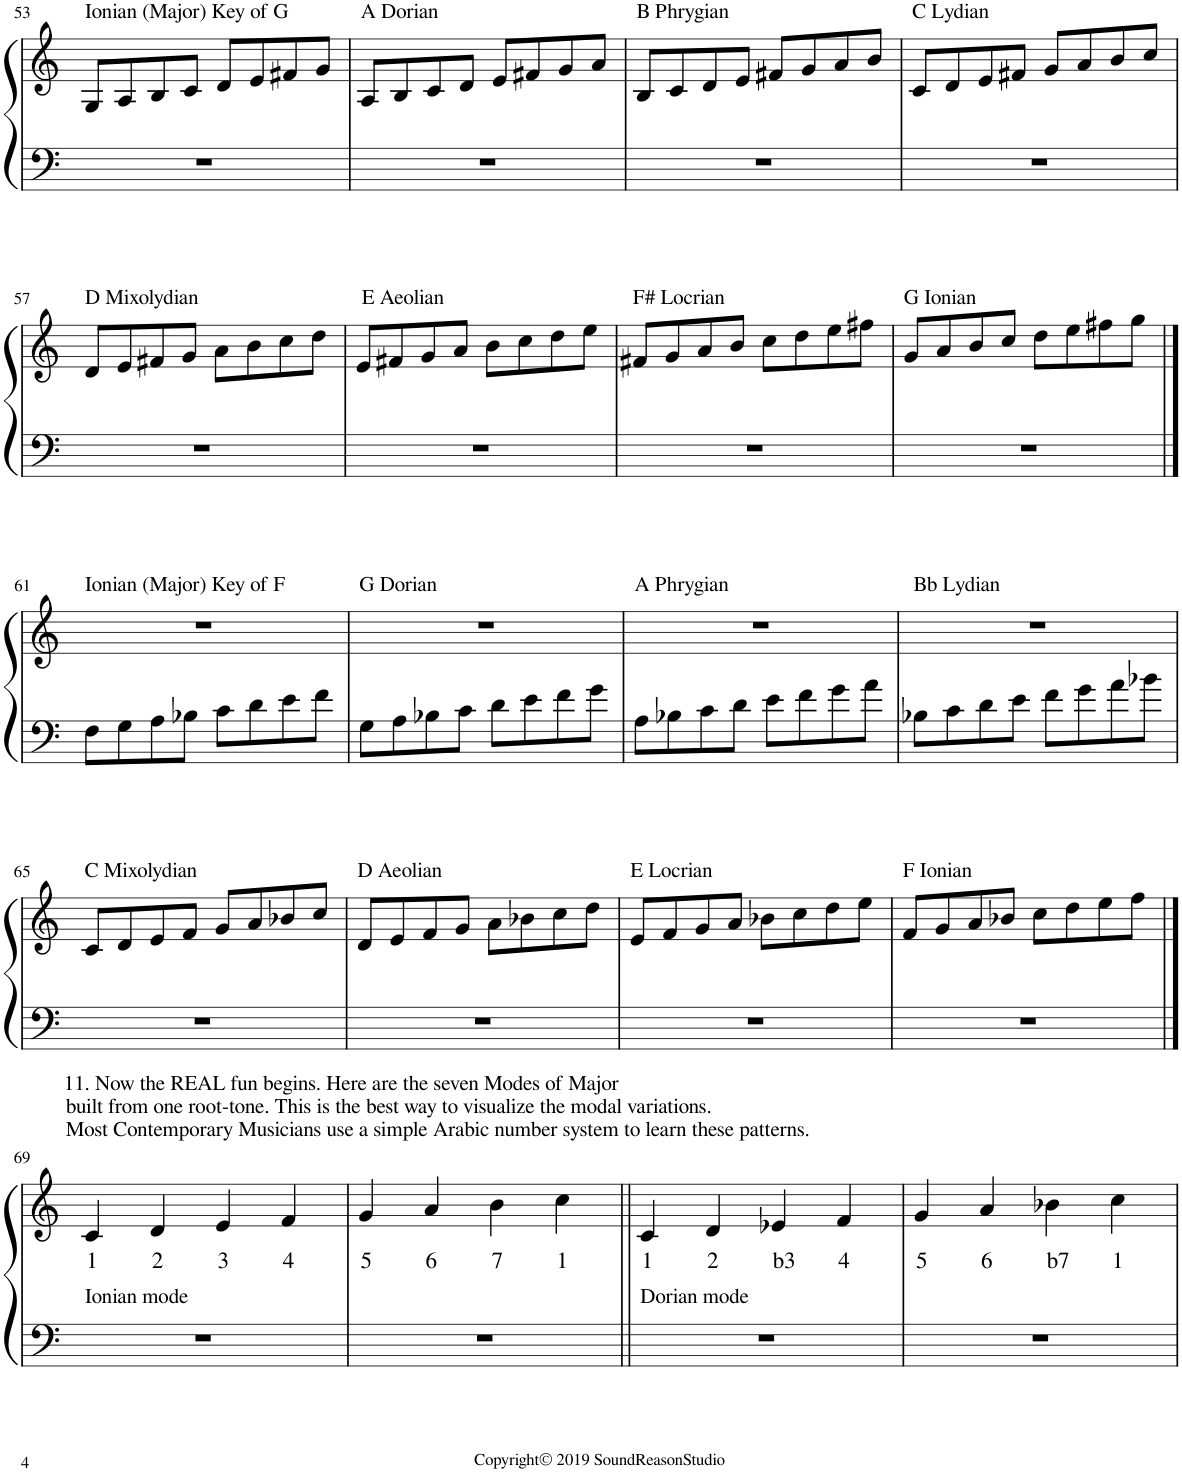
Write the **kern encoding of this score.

**kern	**kern	**text
*part1	*part1	*part1
*staff2	*staff1	*staff1
*I"Piano	*	*
*I'Pno.	*	*
!!LO:PB:g=z
*clefF4	*clefG2	*
*k[]	*k[]	*
*M4/4	*M4/4	*
=53	=53	=53
!	!LO:TX:a:t=Ionian (Major) Key of G	!
1r	8G/L	.
.	8A/	.
.	8B/	.
.	8c/J	.
.	8d/L	.
.	8e/	.
.	8f#X/	.
.	8g/J	.
=54	=54	=54
!	!LO:TX:a:t=A Dorian	!
1r	8A/L	.
.	8B/	.
.	8c/	.
.	8d/J	.
.	8e/L	.
.	8f#X/	.
.	8g/	.
.	8a/J	.
=55	=55	=55
!	!LO:TX:a:t=B Phrygian	!
1r	8B/L	.
.	8c/	.
.	8d/	.
.	8e/J	.
.	8f#X/L	.
.	8g/	.
.	8a/	.
.	8b/J	.
=56	=56	=56
!	!LO:TX:a:t=C Lydian	!
1r	8c/L	.
.	8d/	.
.	8e/	.
.	8f#X/J	.
.	8g/L	.
.	8a/	.
.	8b/	.
.	8cc/J	.
!!LO:LB:g=z
=57	=57	=57
!	!LO:TX:a:t=D Mixolydian	!
1r	8d/L	.
.	8e/	.
.	8f#X/	.
.	8g/J	.
.	8a\L	.
.	8b\	.
.	8cc\	.
.	8dd\J	.
=58	=58	=58
!	!LO:TX:a:t=E Aeolian	!
1r	8e/L	.
.	8f#X/	.
.	8g/	.
.	8a/J	.
.	8b\L	.
.	8cc\	.
.	8dd\	.
.	8ee\J	.
=59	=59	=59
!	!LO:TX:a:t=F# Locrian	!
1r	8f#X/L	.
.	8g/	.
.	8a/	.
.	8b/J	.
.	8cc\L	.
.	8dd\	.
.	8ee\	.
.	8ff#X\J	.
=60	=60	=60
!	!LO:TX:a:t=G Ionian	!
1r	8g/L	.
.	8a/	.
.	8b/	.
.	8cc/J	.
.	8dd\L	.
.	8ee\	.
.	8ff#X\	.
.	8gg\J	.
!!LO:LB:g=z
==61	==61	==61
!	!LO:TX:a:t=Ionian (Major) Key of F	!
8F\L	1r	.
8G\	.	.
8A\	.	.
8B-X\J	.	.
8c\L	.	.
8d\	.	.
8e\	.	.
8f\J	.	.
=62	=62	=62
!	!LO:TX:a:t=G Dorian	!
8G\L	1r	.
8A\	.	.
8B-X\	.	.
8c\J	.	.
8d\L	.	.
8e\	.	.
8f\	.	.
8g\J	.	.
=63	=63	=63
!	!LO:TX:a:t=A Phrygian	!
8A\L	1r	.
8B-X\	.	.
8c\	.	.
8d\J	.	.
8e\L	.	.
8f\	.	.
8g\	.	.
8a\J	.	.
=64	=64	=64
!	!LO:TX:a:t=Bb Lydian	!
8B-X\L	1r	.
8c\	.	.
8d\	.	.
8e\J	.	.
8f\L	.	.
8g\	.	.
8a\	.	.
8b-X\J	.	.
!!LO:LB:g=z
=65	=65	=65
!	!LO:TX:a:t=C Mixolydian	!
1r	8c/L	.
.	8d/	.
.	8e/	.
.	8f/J	.
.	8g/L	.
.	8a/	.
.	8b-X/	.
.	8cc/J	.
=66	=66	=66
!	!LO:TX:a:t=D Aeolian	!
1r	8d/L	.
.	8e/	.
.	8f/	.
.	8g/J	.
.	8a\L	.
.	8b-X\	.
.	8cc\	.
.	8dd\J	.
=67	=67	=67
!	!LO:TX:a:t=E Locrian	!
1r	8e/L	.
.	8f/	.
.	8g/	.
.	8a/J	.
.	8b-X\L	.
.	8cc\	.
.	8dd\	.
.	8ee\J	.
=68	=68	=68
!	!LO:TX:a:t=F Ionian	!
1r	8f/L	.
.	8g/	.
.	8a/	.
.	8b-X/J	.
.	8cc\L	.
.	8dd\	.
.	8ee\	.
.	8ff\J	.
!!LO:LB:g=z
==69	==69	==69
!	!LO:TX:a:t=11. Now the REAL fun begins. Here are the seven Modes of Major	!
!	!LO:TX:a:t=built from one root-tone. This is the best way to visualize the modal variations.	!
!	!LO:TX:a:t=Most Contemporary Musicians use a simple Arabic number system to learn these patterns.	!
!LO:TX:a:t=Ionian mode	!	!
!	!	!LO:LY:b
1r	4c/	1
!	!	!LO:LY:b
.	4d/	2
!	!	!LO:LY:b
.	4e/	3
!	!	!LO:LY:b
.	4f/	4
=70	=70	=70
!	!	!LO:LY:b
1r	4g/	5
!	!	!LO:LY:b
.	4a/	6
!	!	!LO:LY:b
.	4b\	7
!	!	!LO:LY:b
.	4cc\	1
=71||	=71||	=71||
!LO:TX:a:t=Dorian mode	!	!
!	!	!LO:LY:b
1r	4c/	1
!	!	!LO:LY:b
.	4d/	2
!	!	!LO:LY:b
.	4e-X/	b3
!	!	!LO:LY:b
.	4f/	4
=72	=72	=72
!	!	!LO:LY:b
1r	4g/	5
!	!	!LO:LY:b
.	4a/	6
!	!	!LO:LY:b
.	4b-X\	b7
!	!	!LO:LY:b
.	4cc\	1
=	=	=
*-	*-	*-
